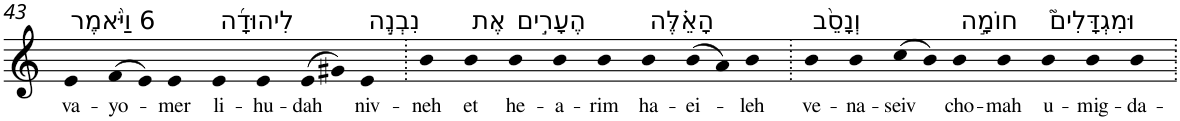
**kern	**text
*part1	*part1
*staff1	*staff1
*I"Piano	*
*I'Pno	*
!!LO:PB:g=z
*clefG2	*
*k[]	*
=43	=43
!LO:TX:a:t=6 וַיֹּ֨אמֶר	!
!	!LO:LY:b
4e	va-
!	!LO:LY:b
(>8f	-yo-
8e)	.
!	!LO:LY:b
4e	-mer
!LO:TX:a:t=לִיהוּדָ֜ה	!
!	!LO:LY:b
4e	li-
!	!LO:LY:b
4e	-hu-
!	!LO:LY:b
(>8e	-dah
8g#X)	.
!LO:TX:a:t=נִבְנֶ֣ה	!
!	!LO:LY:b
4e	niv-
=44.	=44.
!	!LO:LY:b
4b	-neh
!LO:TX:a:t=אֶת	!
!	!LO:LY:b
4b	et
!LO:TX:a:t=הֶעָרִ֣ים	!
!	!LO:LY:b
4b	he-
!	!LO:LY:b
4b	-a-
!	!LO:LY:b
4b	-rim
!LO:TX:a:t=הָאֵ֗לֶּה	!
!	!LO:LY:b
4b	ha-
!	!LO:LY:b
(>8b	-ei-
8a)	.
!	!LO:LY:b
4b	-leh
=45.	=45.
!LO:TX:a:t=וְנָסֵ֨ב	!
!	!LO:LY:b
4b	ve-
!	!LO:LY:b
4b	-na-
!	!LO:LY:b
(>8cc	-seiv
8b)	.
!LO:TX:a:t=חוֹמָ֣ה	!
!	!LO:LY:b
4b	cho-
!	!LO:LY:b
4b	-mah
!LO:TX:a:t=וּמִגְדָּלִים֮	!
!	!LO:LY:b
4b	u-
!	!LO:LY:b
4b	-mig-
!	!LO:LY:b
4b	-da-
=.	=.
*-	*-
